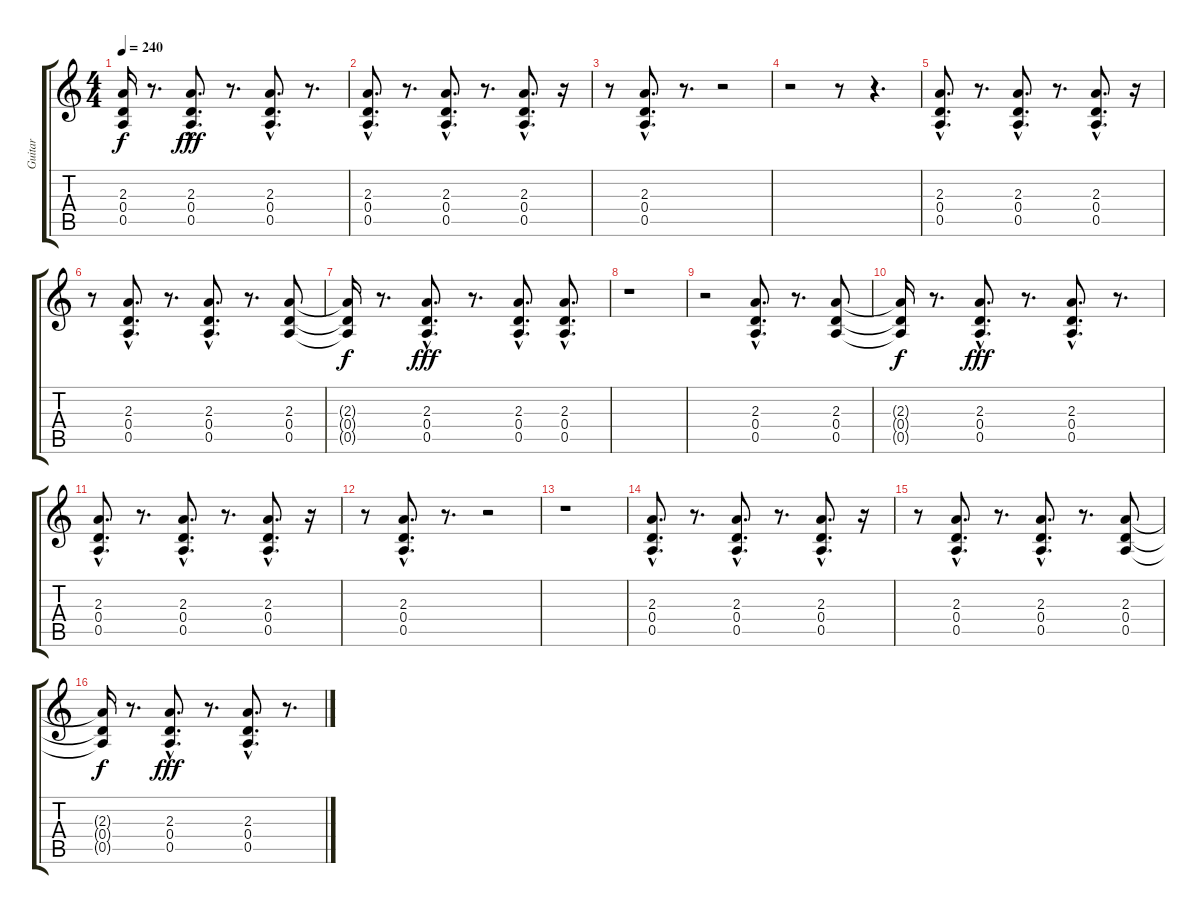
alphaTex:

\track ("Guitar" "Guitar") {instrument distortionguitar}
\staff {score tabs}
\tuning (E4 B3 G3 D3 A2 E2) {hide}
\ts (4 4)
\tempo 240
\clef g2
\ks c
(2.3{t} 0.4{t} 0.5{t}).16{dy f} r.8{d} (2.3{hac} 0.4{hac} 0.5{hac}).8{d dy fff} r.8{d} (2.3{hac} 0.4{hac} 0.5{hac}).8{d} r.8{d} |
(2.3{hac} 0.4{hac} 0.5{hac}).8{d} r.8{d} (2.3{hac} 0.4{hac} 0.5{hac}).8{d} r.8{d} (2.3{hac} 0.4{hac} 0.5{hac}).8{d} r.16 |
r.8 (2.3{hac} 0.4{hac} 0.5{hac}).8{d} r.8{d} r.2 |
r.2 r.8 r.4{d} |
(2.3{hac} 0.4{hac} 0.5{hac}).8{d} r.8{d} (2.3{hac} 0.4{hac} 0.5{hac}).8{d} r.8{d} (2.3{hac} 0.4{hac} 0.5{hac}).8{d} r.16 |
r.8 (2.3{hac} 0.4{hac} 0.5{hac}).8{d} r.8{d} (2.3{hac} 0.4{hac} 0.5{hac}).8{d} r.8{d} (2.3 0.4 0.5).8 |
(2.3{t} 0.4{t} 0.5{t}).16{dy f} r.8{d} (2.3{hac} 0.4{hac} 0.5{hac}).8{d dy fff} r.8{d} (2.3{hac} 0.4{hac} 0.5{hac}).8{d} (2.3{hac} 0.4{hac} 0.5{hac}).8{d} |
r.1 |
r.2 (2.3{hac} 0.4{hac} 0.5{hac}).8{d} r.8{d} (2.3 0.4 0.5).8 |
(2.3{t} 0.4{t} 0.5{t}).16{dy f} r.8{d} (2.3{hac} 0.4{hac} 0.5{hac}).8{d dy fff} r.8{d} (2.3{hac} 0.4{hac} 0.5{hac}).8{d} r.8{d} |
(2.3{hac} 0.4{hac} 0.5{hac}).8{d} r.8{d} (2.3{hac} 0.4{hac} 0.5{hac}).8{d} r.8{d} (2.3{hac} 0.4{hac} 0.5{hac}).8{d} r.16 |
r.8 (2.3{hac} 0.4{hac} 0.5{hac}).8{d} r.8{d} r.2 |
r.1 |
(2.3{hac} 0.4{hac} 0.5{hac}).8{d} r.8{d} (2.3{hac} 0.4{hac} 0.5{hac}).8{d} r.8{d} (2.3{hac} 0.4{hac} 0.5{hac}).8{d} r.16 |
r.8 (2.3{hac} 0.4{hac} 0.5{hac}).8{d} r.8{d} (2.3{hac} 0.4{hac} 0.5{hac}).8{d} r.8{d} (2.3 0.4 0.5).8 |
(2.3{t} 0.4{t} 0.5{t}).16{dy f} r.8{d} (2.3{hac} 0.4{hac} 0.5{hac}).8{d dy fff} r.8{d} (2.3{hac} 0.4{hac} 0.5{hac}).8{d} r.8{d}
